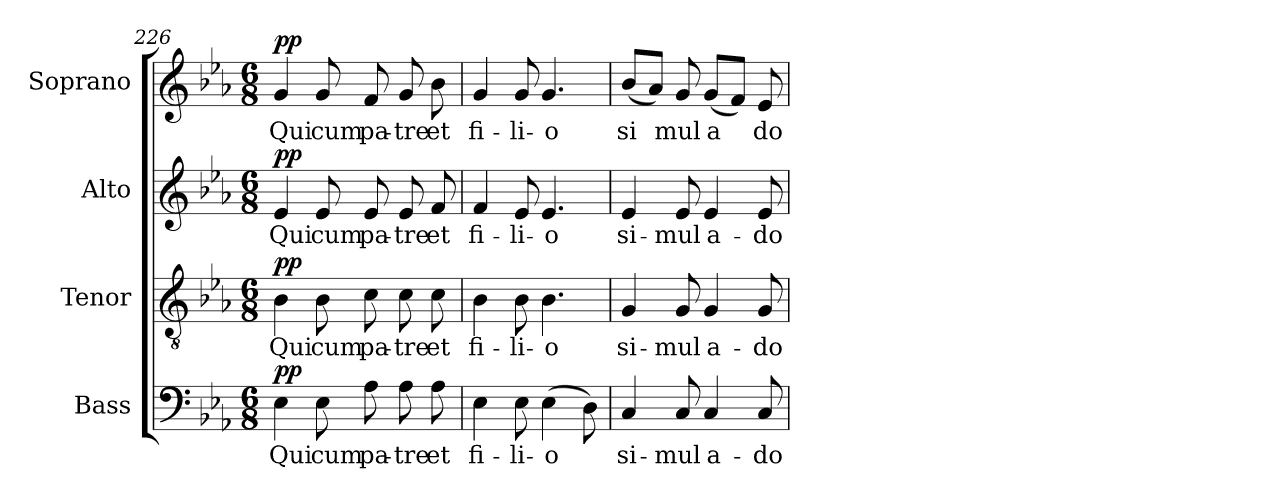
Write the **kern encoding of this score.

**kern	**text	**dynam	**kern	**text	**dynam	**kern	**text	**dynam	**kern	**text	**dynam
*part4	*part4	*part4	*part3	*part3	*part3	*part2	*part2	*part2	*part1	*part1	*part1
*staff4	*staff4	*staff4	*staff3	*staff3	*staff3	*staff2	*staff2	*staff2	*staff1	*staff1	*staff1
*I"Bass	*	*	*I"Tenor	*	*	*I"Alto	*	*	*I"Soprano	*	*
*I'B.	*	*	*I'T.	*	*	*I'A.	*	*	*I'S.	*	*
!!LO:LB:g=z
*clefF4	*	*	*clefGv2	*	*	*clefG2	*	*	*clefG2	*	*
*k[b-e-a-]	*	*	*k[b-e-a-]	*	*	*k[b-e-a-]	*	*	*k[b-e-a-]	*	*
*E-:	*	*	*E-:	*	*	*E-:	*	*	*E-:	*	*
*M6/8	*	*	*M6/8	*	*	*M6/8	*	*	*M6/8	*	*
=226	=226	=226	=226	=226	=226	=226	=226	=226	=226	=226	=226
!	!LO:LY:b:cj	!LO:DY:a	!	!LO:LY:b:cj	!LO:DY:a	!	!LO:LY:b:cj	!LO:DY:a	!	!LO:LY:b:cj	!LO:DY:a
4E-\	Qui	pp	4B-\	Qui	pp	4e-/	Qui	pp	4g/	Qui	pp
!	!LO:LY:b:cj	!	!	!LO:LY:b:cj	!	!	!LO:LY:b:cj	!	!	!LO:LY:b:cj	!
8E-\	cum	.	8B-\	cum	.	8e-/	cum	.	8g/	cum	.
!	!LO:LY:b:cj	!	!	!LO:LY:b:cj	!	!	!LO:LY:b:cj	!	!	!LO:LY:b:cj	!
8A-\	pa-	.	8c\	pa-	.	8e-/	pa-	.	8f/	pa-	.
!	!LO:LY:b:cj	!	!	!LO:LY:b:cj	!	!	!LO:LY:b:cj	!	!	!LO:LY:b:cj	!
8A-\	-tre	.	8c\	-tre	.	8e-/	-tre	.	8g/	-tre	.
!	!LO:LY:b:cj	!	!	!LO:LY:b:cj	!	!	!LO:LY:b:cj	!	!	!LO:LY:b:cj	!
8A-\	et	.	8c\	et	.	8f/	et	.	8b-\	et	.
=227	=227	=227	=227	=227	=227	=227	=227	=227	=227	=227	=227
!	!LO:LY:b:cj	!	!	!LO:LY:b:cj	!	!	!LO:LY:b:cj	!	!	!LO:LY:b:cj	!
4E-\	fi-	.	4B-\	fi-	.	4f/	fi-	.	4g/	fi-	.
!	!LO:LY:b:cj	!	!	!LO:LY:b:cj	!	!	!LO:LY:b:cj	!	!	!LO:LY:b:cj	!
8E-\	-li-	.	8B-\	-li-	.	8e-/	-li-	.	8g/	-li-	.
!	!LO:LY:b:cj	!	!	!LO:LY:b:cj	!	!	!LO:LY:b:cj	!	!	!LO:LY:b:cj	!
(>4E-\	-o	.	4.B-\	-o	.	4.e-/	-o	.	4.g/	-o	.
!	!LO:LY:b:cj	!	!	!	!	!	!	!	!	!	!
8D\)	.	.	.	.	.	.	.	.	.	.	.
=228	=228	=228	=228	=228	=228	=228	=228	=228	=228	=228	=228
!	!LO:LY:b:cj	!	!	!LO:LY:b:cj	!	!	!LO:LY:b:cj	!	!	!LO:LY:b:cj	!
4C/	si-	.	4G/	si-	.	4e-/	si-	.	(<8b-/L	si	.
!	!	!	!	!	!	!	!	!	!	!LO:LY:b:cj	!
.	.	.	.	.	.	.	.	.	8a-/J)	.	.
!	!LO:LY:b:cj	!	!	!LO:LY:b:cj	!	!	!LO:LY:b:cj	!	!	!LO:LY:b:cj	!
8C/	-mul	.	8G/	-mul	.	8e-/	-mul	.	8g/	mul	.
!	!LO:LY:b:cj	!	!	!LO:LY:b:cj	!	!	!LO:LY:b:cj	!	!	!LO:LY:b:cj	!
4C/	a-	.	4G/	a-	.	4e-/	a-	.	(<8g/L	a	.
!	!	!	!	!	!	!	!	!	!	!LO:LY:b:cj	!
.	.	.	.	.	.	.	.	.	8f/J)	.	.
!	!LO:LY:b:cj	!	!	!LO:LY:b:cj	!	!	!LO:LY:b:cj	!	!	!LO:LY:b:cj	!
8C/	-do-	.	8G/	-do-	.	8e-/	-do-	.	8e-/	do-	.
=	=	=	=	=	=	=	=	=	=	=	=
*-	*-	*-	*-	*-	*-	*-	*-	*-	*-	*-	*-
